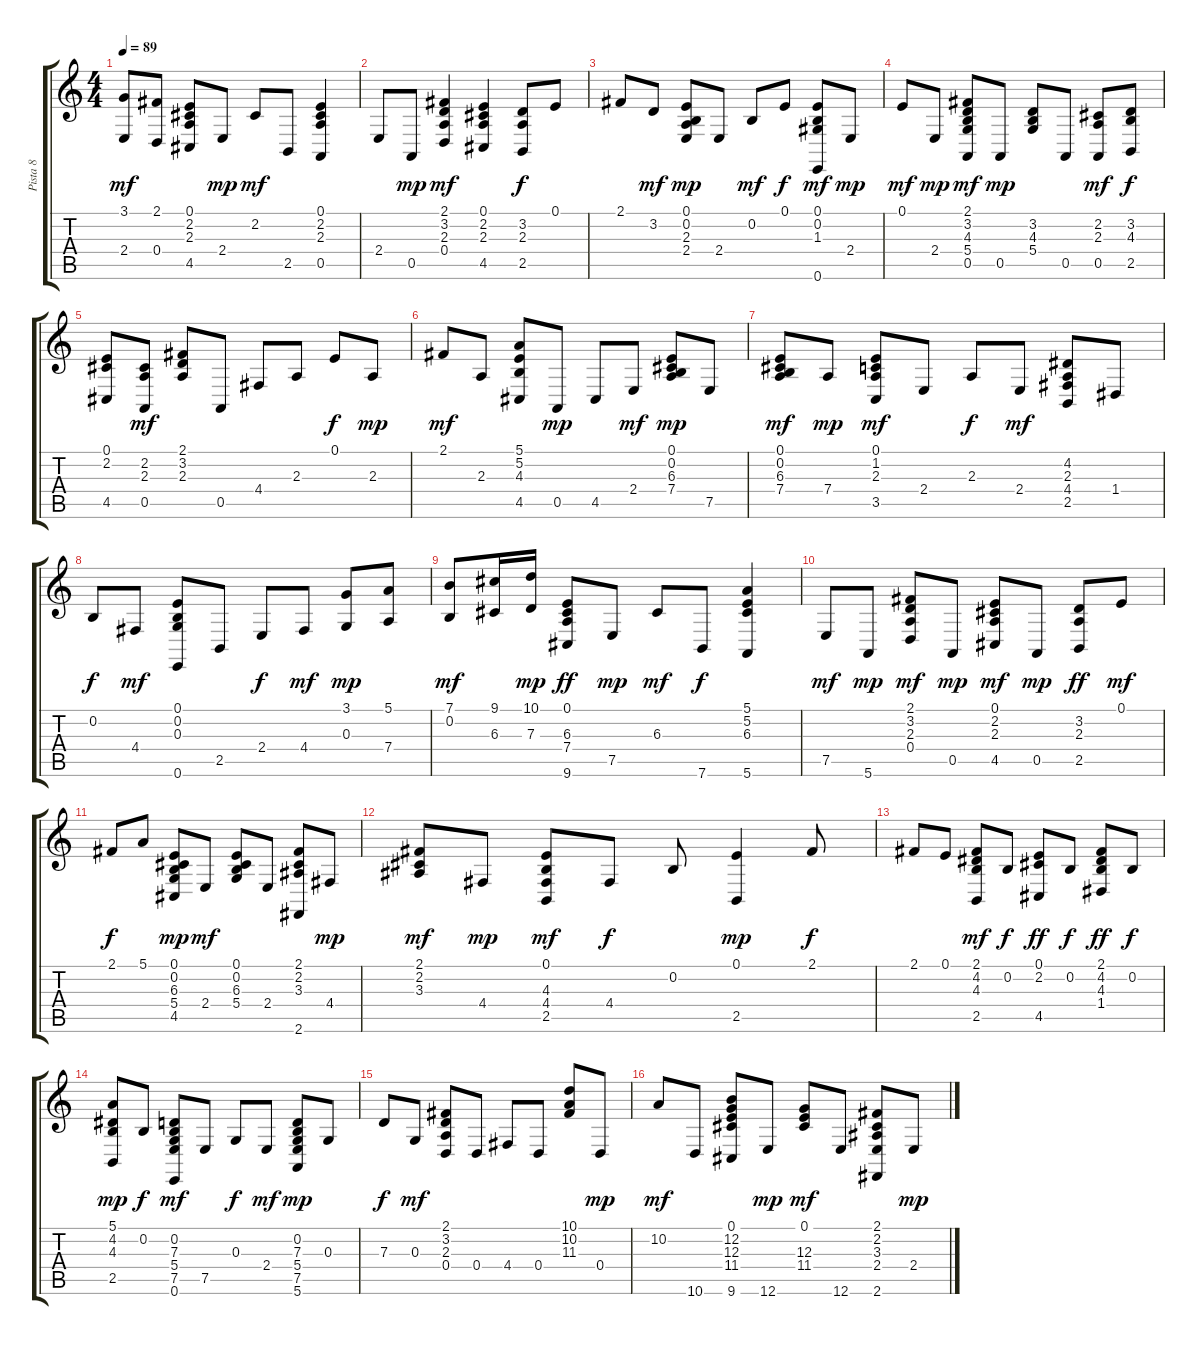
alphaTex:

\track ("Pista 8" "Pista 8") {instrument acousticgrandpiano}
\staff {score tabs}
\tuning (E4 B3 G3 D3 A2 E2) {hide}
\ts (4 4)
\tempo 89
\clef g2
\ks c
(3.1 2.4).8{dy mf} (2.1 0.4).8 (0.1 2.2 2.3 4.5).8 2.4.8{dy mp} 2.2.8{dy mf} 2.5.8 (0.1 2.2 2.3 0.5).4 |
2.4.8 0.5.8{dy mp} (2.1 3.2 2.3 0.4).4{dy mf} (0.1 2.2 2.3 4.5).4 (3.2 2.3 2.5).8{dy f} 0.1.8 |
2.1.8 3.2.8{dy mf} (0.1 0.2 2.3 2.4).8{dy mp} 2.4.8 0.2.8{dy mf} 0.1.8{dy f} (0.1 0.2 1.3 0.6).8{dy mf} 2.4.8{dy mp} |
0.1.8{dy mf} 2.4.8{dy mp} (2.1 3.2 4.3 5.4 0.5).8{dy mf} 0.5.8{dy mp} (3.2 4.3 5.4).8 0.5.8 (2.2 2.3 0.5).8{dy mf} (3.2 4.3 2.5).8{dy f} |
(0.1 2.2 4.5).8 (2.2 2.3 0.5).8{dy mf} (2.1 3.2 2.3).8 0.5.8 4.4.8 2.3.8 0.1.8{dy f} 2.3.8{dy mp} |
2.1.8{dy mf} 2.3.8 (5.1 5.2 4.3 4.5).8 0.5.8{dy mp} 4.5.8 2.4.8{dy mf} (0.1 0.2 6.3 7.4).8{dy mp} 7.5.8 |
(0.1 0.2 6.3 7.4).8{dy mf} 7.4.8{dy mp} (0.1 1.2 2.3 3.5).8{dy mf} 2.4.8 2.3.8{dy f} 2.4.8{dy mf} (4.2 2.3 4.4 2.5).8 1.4.8 |
0.2.8{dy f} 4.4.8{dy mf} (0.1 0.2 0.3 0.6).8 2.5.8 2.4.8{dy f} 4.4.8{dy mf} (3.1 0.3).8{dy mp} (5.1 7.4).8 |
(7.1 0.2).8{dy mf} (9.1 6.3).16 (10.1 7.3).16{dy mp} (0.1 6.3 7.4 9.6).8{dy ff} 7.5.8{dy mp} 6.3.8{dy mf} 7.6.8{dy f} (5.1 5.2 6.3 5.6).4 |
7.5.8{dy mf} 5.6.8{dy mp} (2.1 3.2 2.3 0.4).8{dy mf} 0.5.8{dy mp} (0.1 2.2 2.3 4.5).8{dy mf} 0.5.8{dy mp} (3.2 2.3 2.5).8{dy ff} 0.1.8{dy mf} |
2.1.8{dy f} 5.1.8 (0.1 0.2 6.3 5.4 4.5).8{dy mp} 2.4.8{dy mf} (0.1 0.2 6.3 5.4).8 2.4.8 (2.1 2.2 3.3 2.6).8 4.4.8{dy mp} |
(2.1 2.2 3.3).8{dy mf} 4.4.8{dy mp} (0.1 4.3 4.4 2.5).8{dy mf} 4.4.8{dy f} 0.2.8 (0.1 2.5).4{dy mp} 2.1.8{dy f} |
2.1.8 0.1.8 (2.1 4.2 4.3 2.5).8{dy mf} 0.2.8{dy f} (0.1 2.2 4.5).8{dy ff} 0.2.8{dy f} (2.1 4.2 4.3 1.4).8{dy ff} 0.2.8{dy f} |
(5.1 4.2 4.3 2.5).8{dy mp} 0.2.8{dy f} (0.2 7.3 5.4 7.5 0.6).8{dy mf} 7.5.8 0.3.8{dy f} 2.4.8{dy mf} (0.2 7.3 5.4 7.5 5.6).8{dy mp} 0.3.8 |
7.3.8{dy f} 0.3.8{dy mf} (2.1 3.2 2.3 0.4).8 0.4.8 4.4.8 0.4.8 (10.1 10.2 11.3).8 0.4.8{dy mp} |
10.2.8{dy mf} 10.6.8 (0.1 12.2 12.3 11.4 9.6).8 12.6.8{dy mp} (0.1 12.3 11.4).8{dy mf} 12.6.8 (2.1 2.2 3.3 2.4 2.6).8 2.4.8{dy mp}
